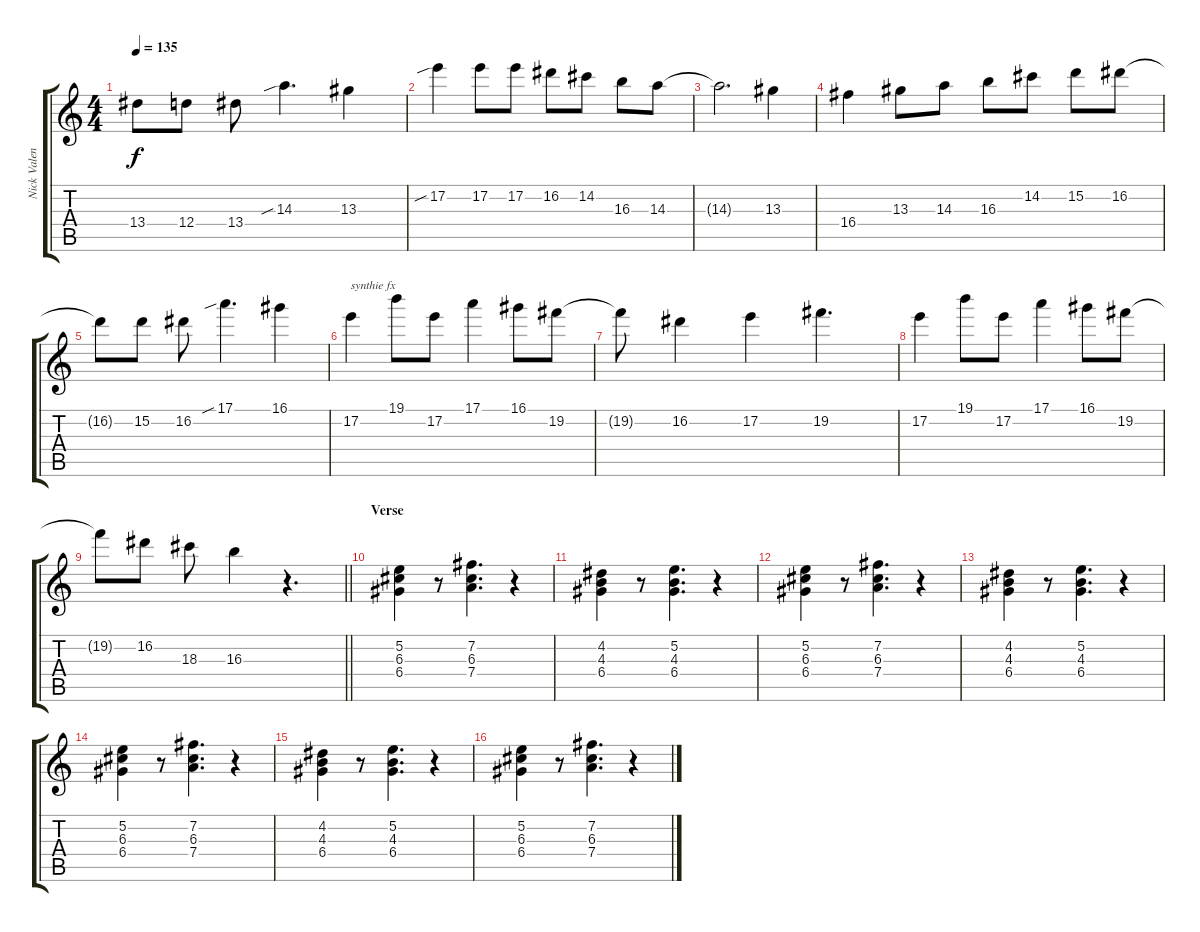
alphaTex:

\track ("Nick Valensi" "Nick Valen") {instrument overdrivenguitar}
\staff {score tabs}
\tuning (E4 B3 G3 D3 A2 E2) {hide}
\ts (4 4)
\tempo 135
\clef g2
\ks c
13.4{t}.8{dy f} 12.4.8 13.4.8 14.3{sib}.4{d} 13.3.4 |
17.2{sib}.4 17.2.8 17.2.8 16.2.8 14.2.8 16.3.8 14.3.8 |
14.3{t}.2{d} 13.3.4 |
16.4.4 13.3.8 14.3.8 16.3.8 14.2.8 15.2.8 16.2.8 |
16.2{t}.8 15.2.8 16.2.8 17.1{sib}.4{d} 16.1.4 |
17.2.4{txt "synthie fx" instrument lead1square} 19.1.8 17.2.8 17.1.4 16.1.8 19.2.8 |
19.2{t}.8 16.2.4 17.2.4 19.2.4{d} |
17.2.4 19.1.8 17.2.8 17.1.4 16.1.8 19.2.8 |
\barLineRight lightlight
19.2{t}.8 16.2.8 18.3.8 16.3.4 r.4{d} |
\section ("" "Verse")
(5.2 6.3 6.4).4{instrument overdrivenguitar} r.8 (7.2 6.3 7.4).4{d} r.4 |
(4.2 4.3 6.4).4 r.8 (5.2 4.3 6.4).4{d} r.4 |
(5.2 6.3 6.4).4 r.8 (7.2 6.3 7.4).4{d} r.4 |
(4.2 4.3 6.4).4 r.8 (5.2 4.3 6.4).4{d} r.4 |
(5.2 6.3 6.4).4 r.8 (7.2 6.3 7.4).4{d} r.4 |
(4.2 4.3 6.4).4 r.8 (5.2 4.3 6.4).4{d} r.4 |
(5.2 6.3 6.4).4 r.8 (7.2 6.3 7.4).4{d} r.4
